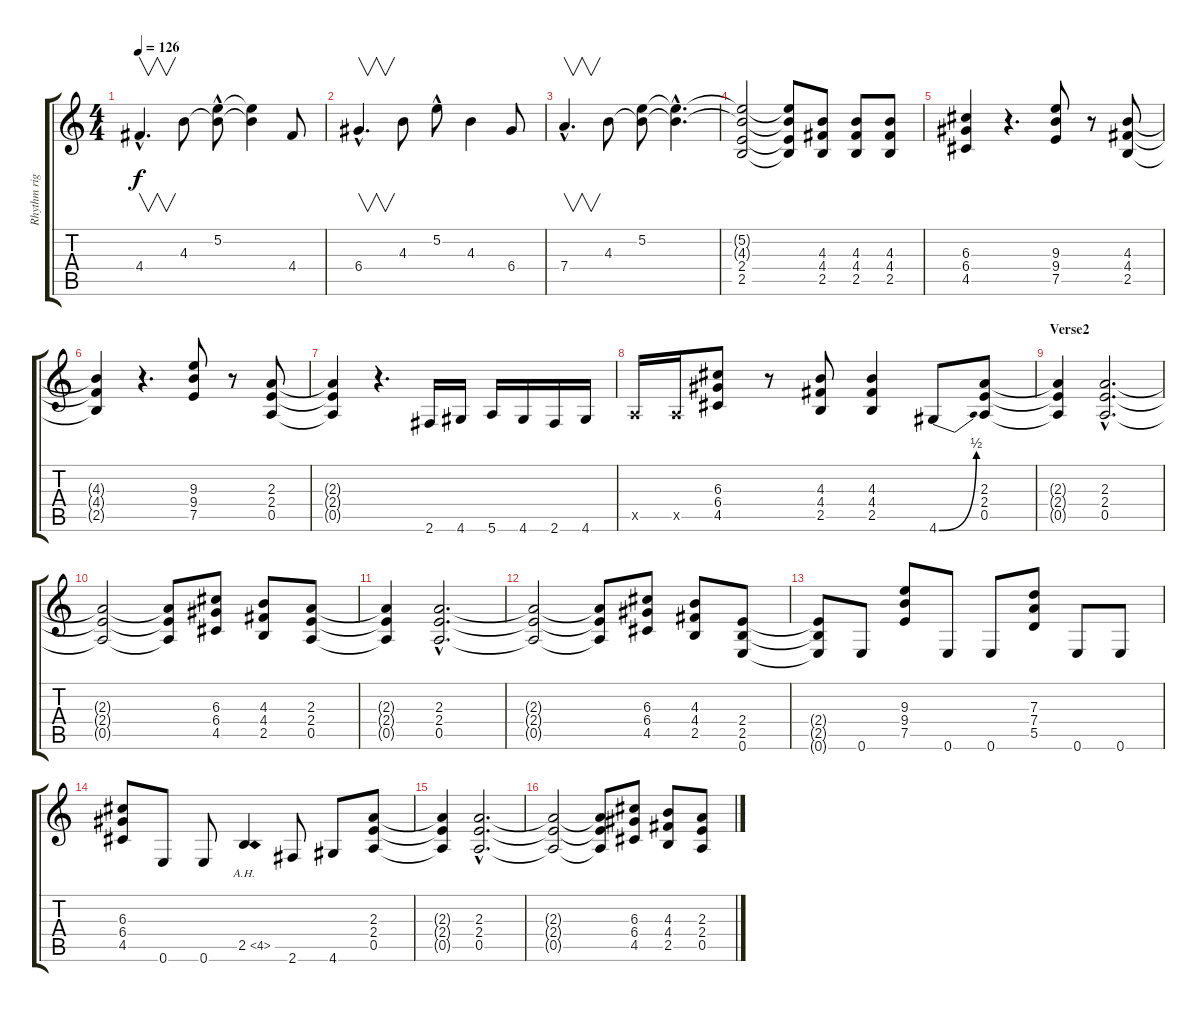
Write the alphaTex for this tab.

\track ("Rhythm right" "Rhythm rig") {instrument overdrivenguitar}
\staff {score tabs}
\tuning (E4 B3 G3 D3 A2 E2) {hide}
\ts (4 4)
\tempo 126
\clef g2
\ks c
4.4{hac}.4{v d dy f} 4.3.8 (5.2{hac} 4.3{t}).8 (5.2{t} 4.3{t}).4 4.4.8 |
6.4{hac}.4{v d} 4.3.8 5.2{hac}.8 4.3.4 6.4.8 |
7.4{hac}.4{v d} 4.3.8 (5.2 4.3{t}).8 (5.2{hac t} 4.3{hac t}).4{d} |
(5.2{t} 4.3{t} 2.4 2.5).2 (5.2{t} 4.3{t} 2.4{t} 2.5{t}).8 (4.3 4.4 2.5).8 (4.3 4.4 2.5).8 (4.3 4.4 2.5).8 |
(6.3 6.4 4.5).4 r.4{d} (9.3 9.4 7.5).8 r.8 (4.3 4.4 2.5).8 |
(4.3{t} 4.4{t} 2.5{t}).4 r.4{d} (9.3 9.4 7.5).8 r.8 (2.3 2.4 0.5).8 |
(2.3{t} 2.4{t} 0.5{t}).4 r.4{d} 2.6.16 4.6.16 5.6.16 4.6.16 2.6.16 4.6.16 |
0.5{x}.16 0.5{x}.16 (6.3 6.4 4.5).8 r.8 (4.3 4.4 2.5).8 (4.3 4.4 2.5).4 4.6{be (bend 0 0 60 2)}.8 (2.3 2.4 0.5).8 |
\section ("" "Verse2")
(2.3{t} 2.4{t} 0.5{t}).4 (2.3{hac} 2.4{hac} 0.5{hac}).2{d} |
(2.3{t} 2.4{t} 0.5{t}).2 (2.3{t} 2.4{t} 0.5{t}).8 (6.3 6.4 4.5).8 (4.3 4.4 2.5).8 (2.3 2.4 0.5).8 |
(2.3{t} 2.4{t} 0.5{t}).4 (2.3{hac} 2.4{hac} 0.5{hac}).2{d} |
(2.3{t} 2.4{t} 0.5{t}).2 (2.3{t} 2.4{t} 0.5{t}).8 (6.3 6.4 4.5).8 (4.3 4.4 2.5).8 (2.4 2.5 0.6).8 |
(2.4{t} 2.5{t} 0.6{t}).8 0.6.8 (9.3 9.4 7.5).8 0.6.8 0.6.8 (7.3 7.4 5.5).8 0.6.8 0.6.8 |
(6.3 6.4 4.5).8 0.6.8 0.6.8 2.5{ah 2}.4 2.6.8 4.6.8 (2.3 2.4 0.5).8 |
(2.3{t} 2.4{t} 0.5{t}).4 (2.3{hac} 2.4{hac} 0.5{hac}).2{d} |
(2.3{t} 2.4{t} 0.5{t}).2 (2.3{t} 2.4{t} 0.5{t}).8 (6.3 6.4 4.5).8 (4.3 4.4 2.5).8 (2.3 2.4 0.5).8
